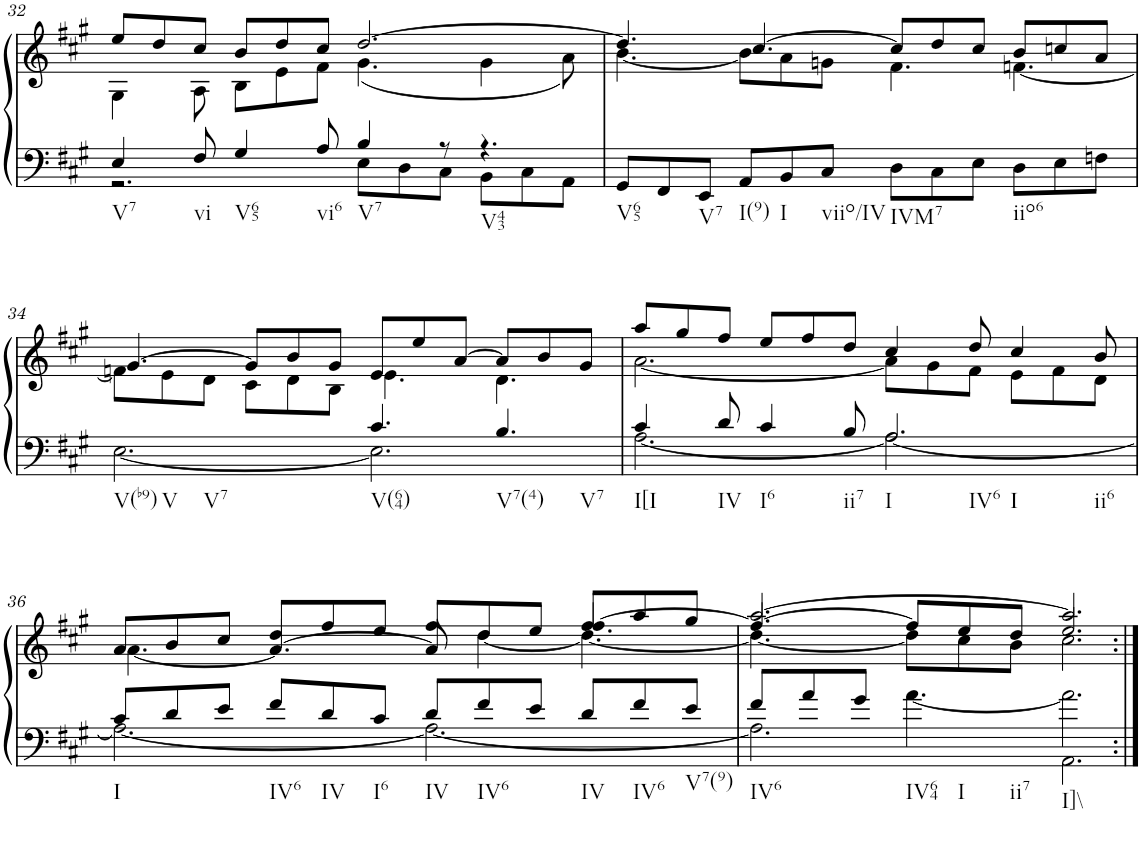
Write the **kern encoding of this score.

**kern	**kern
*part1	*part1
*staff2	*staff1
*I"unbenannt1	*
!!LO:PB:g=z
*clefF4	*clefG2
*k[f#c#g#]	*k[f#c#g#]
*M12/8	*M12/8
=32	=32
*^	*^
!LO:TX:b:t=V7	!	!	!
4E/	2.r	8ee/L	4G#\
.	.	8dd/	.
!LO:TX:b:t=vi	!	!	!
8F#/	.	8cc#/J	8A\
!LO:TX:b:t=V65	!	!	!
4G#/	.	8b/L	8B\L
.	.	8dd/	8e\
!LO:TX:b:t=vi6	!	!	!
8A/	.	8cc#/J	8f#\J
!LO:TX:b:t=V7	!	!	!
4B/	8E\L	[2.dd/	(4.g#\
.	8D\	.	.
8r	8C#\J	.	.
!LO:TX:b:t=V43	!	!	!
4.r	8BB\L	.	4g#\
.	8C#\	.	.
.	8AA\J	.	8a\)
=33	=33	=33	=33
!LO:TX:b:t=V65	!	!	!
*v	*v	*	*
8GG#/L	4.dd/]	[4.b\
8FF#/	.	.
!LO:TX:b:t=V7	!	!
8EE/J	.	.
!LO:TX:b:t=I(9)	!	!
8AA/L	[4.cc#/	8b\L]
!LO:TX:b:t=I	!	!
8BB/	.	8a\
!LO:TX:b:t=viio/IV	!	!
8C#/J	.	8gn\J
!LO:TX:b:t=IVM7	!	!
8D\L	8cc#/L]	4.f#\
8C#\	8dd/	.
8E\J	8cc#/J	.
!LO:TX:b:t=iio6	!	!
8D\L	8b/L	[4.fn\
8E\	8ccn/	.
8Fn\J	8a/J	.
!!LO:LB:g=z	!!
=34	=34	=34
*^	*	*
!LO:TX:b:t=V(b9)	!	!	!
!LO:TX:b:t=V	!	!	!
!LO:TX:b:t=V7	!	!	!
2ryy	[2.E\	[4.g#/	8fn\L]
.	.	.	8e\
.	.	.	8d\J
.	.	8g#/L]	8c#\L
4ryy	.	8b/	8d\
.	.	8g#/J	8B\J
!LO:TX:b:t=V(64)	!	!	!
4.c#/	2.E\]	8e/L	4.e\
.	.	8ee/	.
.	.	[8a/J	.
!LO:TX:b:t=V7(4)	!	!	!
!LO:TX:b:t=V7	!	!	!
4.B/	.	8a/L]	4.d\
.	.	8b/	.
.	.	8g#/J	.
=35	=35	=35	=35
!LO:TX:b:t=I[I	!	!	!
4c#/	[2.A\	8aa/L	[2.a\
.	.	8gg#/	.
!LO:TX:b:t=IV	!	!	!
8d/	.	8ff#/J	.
!LO:TX:b:t=I6	!	!	!
4c#/	.	8ee/L	.
.	.	8ff#/	.
!LO:TX:b:t=ii7	!	!	!
8B/	.	8dd/J	.
!LO:TX:b:t=I	!	!	!
!LO:TX:b:t=IV6	!	!	!
!LO:TX:b:t=I	!	!	!
!LO:TX:b:t=ii6	!	!	!
2.A/	2.A\_	4cc#/	8a\L]
.	.	.	8g#\
.	.	8dd/	8f#\J
.	.	4cc#/	8e\L
.	.	.	8f#\
.	.	8b/	8d\J
!!LO:LB:g=z
=36	=36	=36	=36
*	*	*	*^
!LO:TX:b:t=I	!	!	!	!
8c#/L	2.A\_	8a/L	[4.a\	8ryy
*	*	*	*v	*v
8d/	.	8b/	.
8e/J	.	8cc#/J	.
!LO:TX:b:t=IV6	!	!	!
8f#/L	.	8dd/L	4.a/_
!LO:TX:b:t=IV	!	!	!
8d/	.	8ff#/	.
!LO:TX:b:t=I6	!	!	!
8c#/J	.	8ee/J	.
!LO:TX:b:t=IV	!	!	!
8d/L	2.A\_	8ff#/L	8a/]
!LO:TX:b:t=IV6	!	!	!
8f#/	.	8dd/	[4dd\
8e/J	.	8ee/J	.
*	*	*	*^
!LO:TX:b:t=IV	!	!	!	!
8d/L	.	8ff#/L	4.dd\_	[4.ff#/
!LO:TX:b:t=IV6	!	!	!	!
8f#/	.	8aa/	.	.
!LO:TX:b:t=V7(9)	!	!	!	!
8e/J	.	8gg#/J	.	.
=37	=37	=37	=37	=37
!LO:TX:b:t=IV6	!	!	!	!
8f#/L	2.A\]	[2.aa/	4.dd\_	4.ff#/_
8a/	.	.	.	.
8g#/J	.	.	.	.
!LO:TX:b:t=IV64	!	!	!	!
!LO:TX:b:t=I	!	!	!	!
!LO:TX:b:t=ii7	!	!	!	!
[4.a\	.	.	8dd\L]	8ff#/L]
.	.	.	8cc#\	8ee/
.	.	.	8b\J	8dd/J
!LO:TX:b:t=I]\\	!	!	!	!
2.a\]	2.AA\	2.aa/]	2.cc#\	2.ee/
*v	*v	*	*	*
*	*v	*v	*v
=:|!	=:|!
*-	*-
